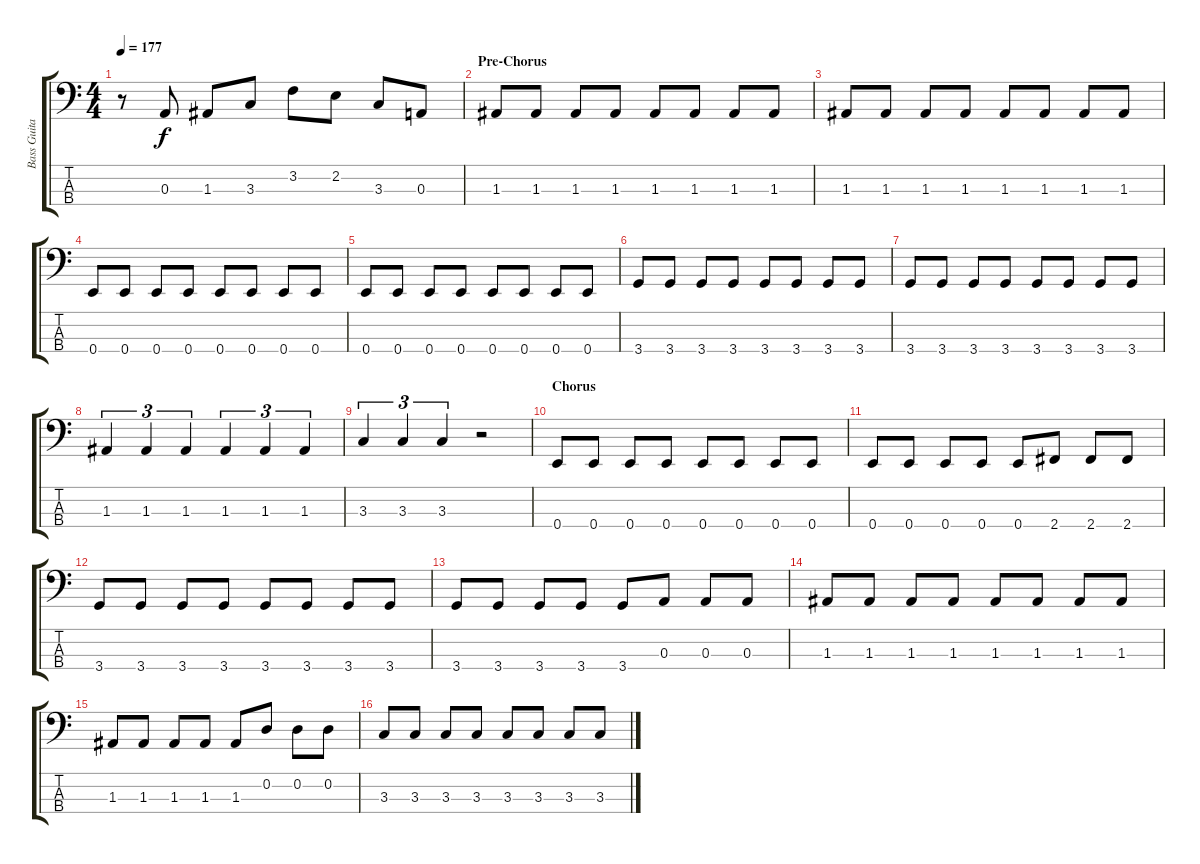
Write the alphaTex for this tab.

\track ("Bass Guitar" "Bass Guita") {instrument electricbasspick}
\staff {score tabs}
\tuning (G2 D2 A1 E1) {hide}
\ts (4 4)
\tempo 177
\clef f4
\ks c
r.8{dy f} 0.3.8 1.3.8 3.3.8 3.2.8 2.2.8 3.3.8 0.3.8 |
\section ("" "Pre-Chorus")
1.3.8 1.3.8 1.3.8 1.3.8 1.3.8 1.3.8 1.3.8 1.3.8 |
1.3.8 1.3.8 1.3.8 1.3.8 1.3.8 1.3.8 1.3.8 1.3.8 |
0.4.8 0.4.8 0.4.8 0.4.8 0.4.8 0.4.8 0.4.8 0.4.8 |
0.4.8 0.4.8 0.4.8 0.4.8 0.4.8 0.4.8 0.4.8 0.4.8 |
3.4.8 3.4.8 3.4.8 3.4.8 3.4.8 3.4.8 3.4.8 3.4.8 |
3.4.8 3.4.8 3.4.8 3.4.8 3.4.8 3.4.8 3.4.8 3.4.8 |
1.3.4{tu (3 2)} 1.3.4{tu (3 2)} 1.3.4{tu (3 2)} 1.3.4{tu (3 2)} 1.3.4{tu (3 2)} 1.3.4{tu (3 2)} |
3.3.4{tu (3 2)} 3.3.4{tu (3 2)} 3.3.4{tu (3 2)} r.2 |
\section ("" "Chorus")
0.4.8 0.4.8 0.4.8 0.4.8 0.4.8 0.4.8 0.4.8 0.4.8 |
0.4.8 0.4.8 0.4.8 0.4.8 0.4.8 2.4.8 2.4.8 2.4.8 |
3.4.8 3.4.8 3.4.8 3.4.8 3.4.8 3.4.8 3.4.8 3.4.8 |
3.4.8 3.4.8 3.4.8 3.4.8 3.4.8 0.3.8 0.3.8 0.3.8 |
1.3.8 1.3.8 1.3.8 1.3.8 1.3.8 1.3.8 1.3.8 1.3.8 |
1.3.8 1.3.8 1.3.8 1.3.8 1.3.8 0.2.8 0.2.8 0.2.8 |
3.3.8 3.3.8 3.3.8 3.3.8 3.3.8 3.3.8 3.3.8 3.3.8
